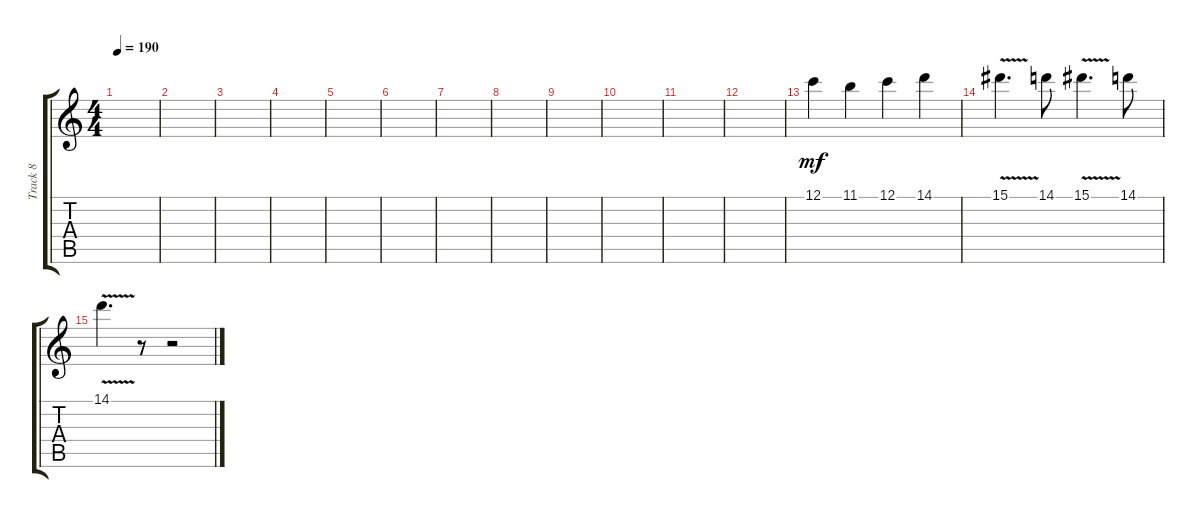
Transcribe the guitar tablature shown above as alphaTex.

\track ("Track 8" "Track 8") {instrument distortionguitar}
\staff {score tabs}
\tuning (C4 G3 Eb3 Bb2 F2 C2) {hide}
\ts (4 4)
\tempo 190
\clef g2
\ks c
|
|
|
|
|
|
|
|
|
|
|
|
12.1.4{dy mf} 11.1.4 12.1.4 14.1.4 |
15.1{v}.4{d} 14.1.8 15.1{v}.4{d} 14.1.8 |
14.1{v}.4{d} r.8 r.2
